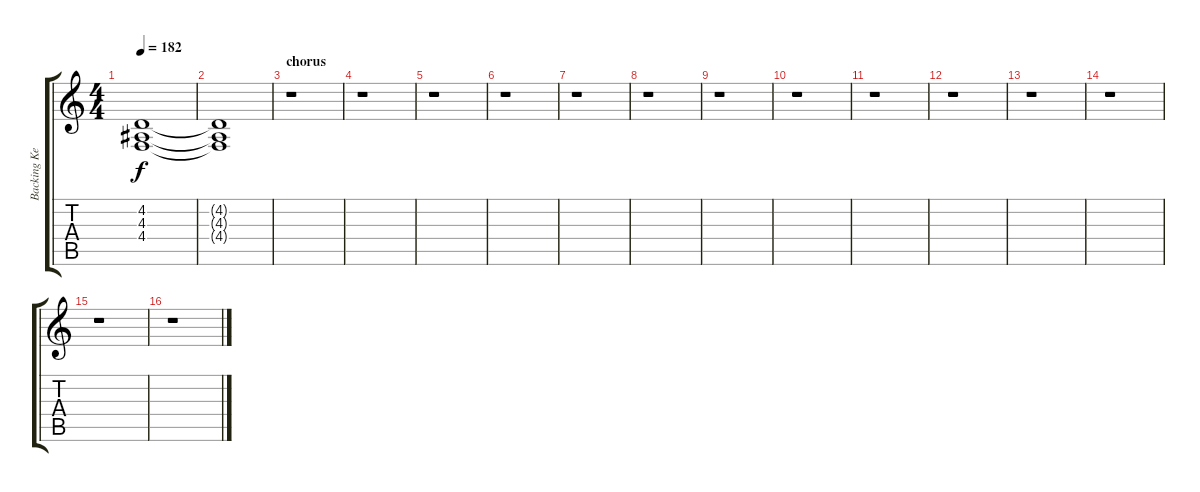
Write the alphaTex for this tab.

\track ("Backing Keyboards" "Backing Ke") {instrument stringensemble1}
\staff {score tabs}
\tuning (Eb4 Bb3 Gb3 Db3 Ab2 Eb2) {hide}
\ts (4 4)
\tempo 182
\clef g2
\ks c
(4.2 4.3 4.4).1{dy f} |
(4.2{t} 4.3{t} 4.4{t}).1 |
\section ("" "chorus")
r.1 |
r.1 |
r.1 |
r.1 |
r.1 |
r.1 |
r.1 |
r.1 |
r.1 |
r.1 |
r.1 |
r.1 |
r.1 |
r.1
